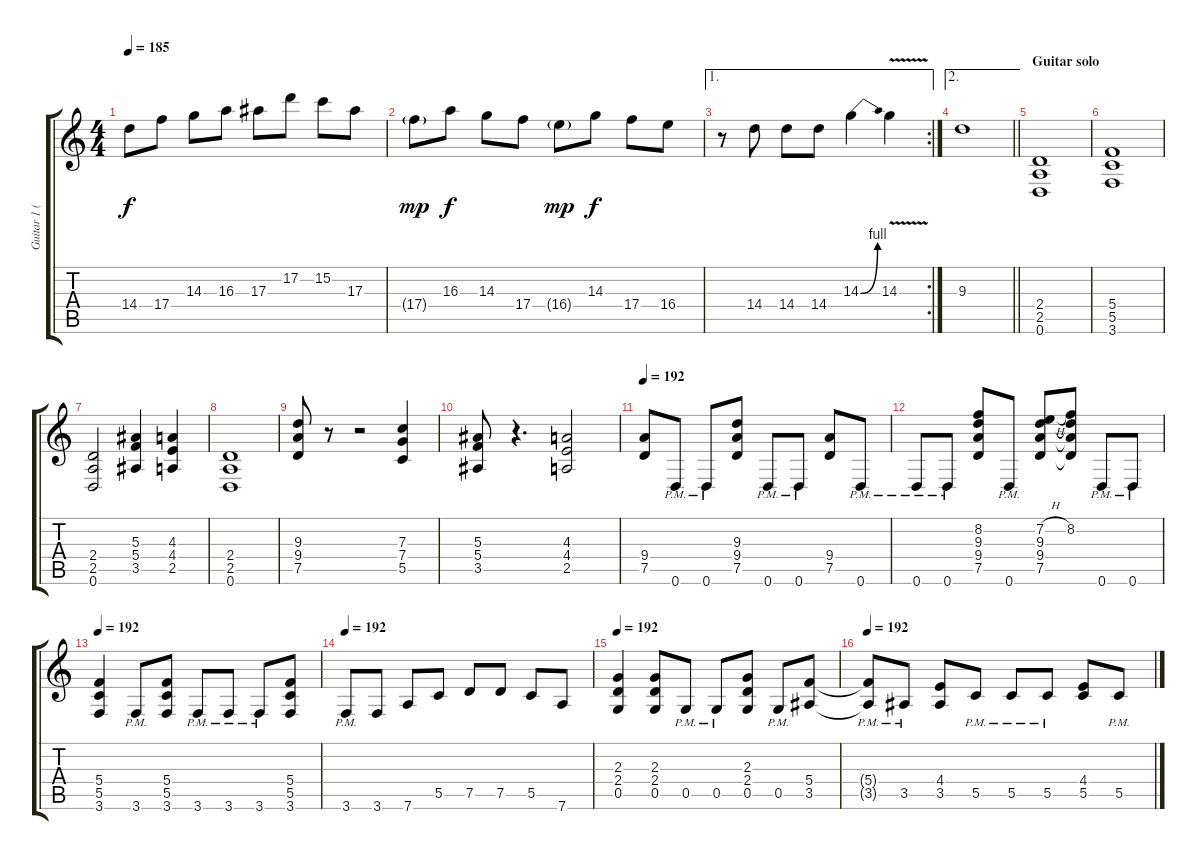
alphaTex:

\track ("Guitar 1 (Alexi)" "Guitar 1 (") {instrument distortionguitar}
\staff {score tabs}
\tuning (D4 A3 F3 C3 G2 D2) {hide}
\ts (4 4)
\tempo 185
\clef g2
\ks c
14.4.8{dy f} 17.4.8 14.3.8 16.3.8 17.3.8 17.2.8 15.2.8 17.3.8 |
17.4{g}.8{dy mp} 16.3.8{dy f} 14.3.8 17.4.8 16.4{g}.8{dy mp} 14.3.8{dy f} 17.4.8 16.4.8 |
\ae 1
\rc 2
r.8 14.4.8 14.4.8 14.4.8 14.3{be (bend 0 0 60 4)}.4 14.3{v}.4 |
\ae 2
\barLineRight lightlight
9.3.1 |
\section ("" "Guitar solo")
(2.4 2.5 0.6).1{volume 11} |
(5.4 5.5 3.6).1 |
(2.4 2.5 0.6).2 (5.3 5.4 3.5).4 (4.3 4.4 2.5).4 |
(2.4 2.5 0.6).1 |
(9.3 9.4 7.5).8 r.8 r.2 (7.3 7.4 5.5).4 |
(5.3 5.4 3.5).8 r.4{d} (4.3 4.4 2.5).2 |
\tempo 192
(9.4 7.5).8 0.6{pm}.8 0.6{pm}.8 (9.3 9.4 7.5).8 0.6{pm}.8 0.6{pm}.8 (9.4 7.5).8 0.6{pm}.8 |
0.6{pm}.8 0.6{pm}.8 (8.2 9.3 9.4 7.5).8 0.6{pm}.8 (7.2{h} 9.3 9.4 7.5).8 (8.2 9.3{t} 9.4{t} 7.5{t}).8 0.6{pm}.8 0.6{pm}.8 |
\tempo 192
(5.4 5.5 3.6).4 3.6{pm}.8 (5.4 5.5 3.6).8 3.6{pm}.8 3.6{pm}.8 3.6{pm}.8 (5.4 5.5 3.6).8 |
\tempo 192
3.6{pm}.8 3.6.8 7.6.8 5.5.8 7.5.8 7.5.8 5.5.8 7.6.8 |
\tempo 192
(2.3 2.4 0.5).4 (2.3 2.4 0.5).8 0.5{pm}.8 0.5{pm}.8 (2.3 2.4 0.5).8 0.5{pm}.8 (5.4 3.5).8 |
\tempo 192
(5.4{t} 3.5{pm t}).8 3.5{pm}.8 (4.4 3.5).8 5.5{pm}.8 5.5{pm}.8 5.5{pm}.8 (4.4 5.5).8 5.5{pm}.8
